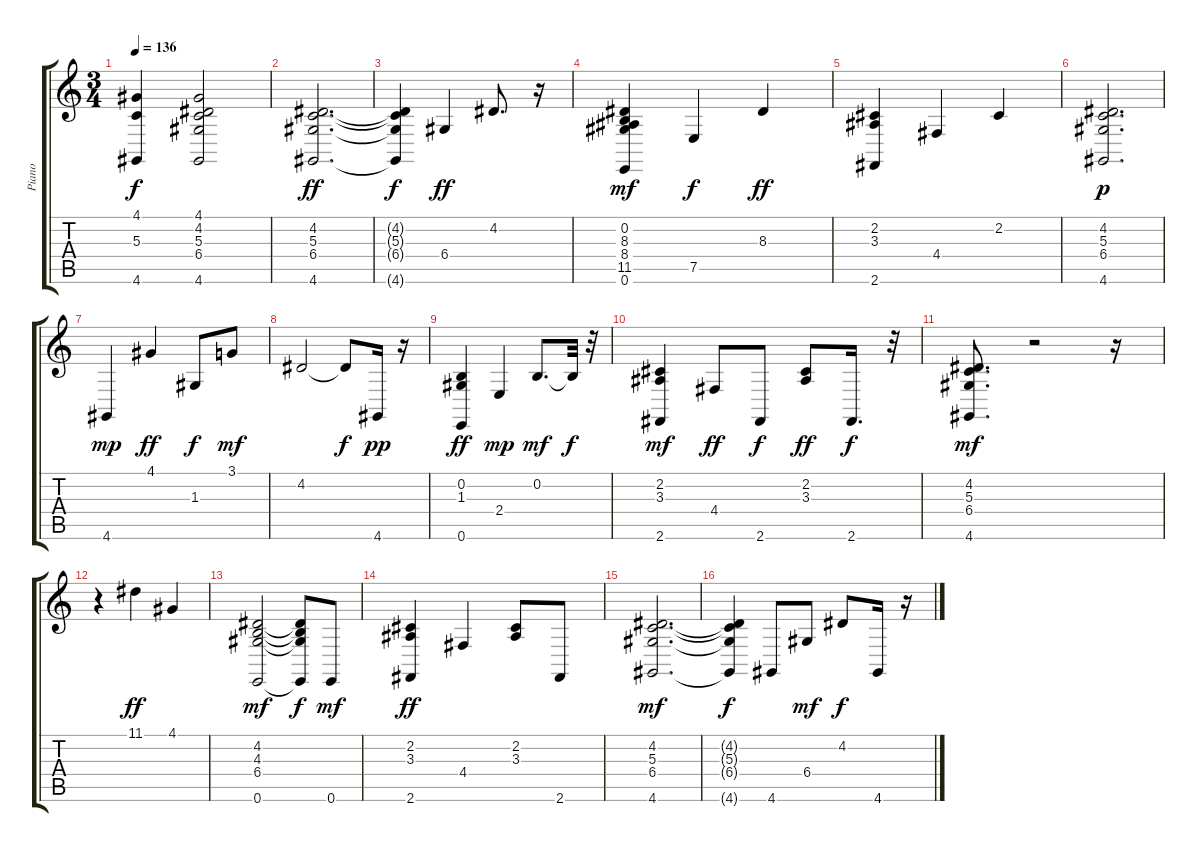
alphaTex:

\track ("Piano   " "Piano   ") {instrument brightacousticpiano}
\staff {score tabs}
\tuning (E4 B3 G3 D3 A2 E2) {hide}
\ts (3 4)
\tempo 136
\clef g2
\ks c
(4.1{t} 5.3{t} 4.6{t}).4{dy f} (4.1 4.2 5.3 6.4 4.6).2 |
(4.2 5.3 6.4 4.6).2{d dy ff} |
(4.2{t} 5.3{t} 6.4{t} 4.6{t}).4{dy f} 6.4.4{dy ff} 4.2.8{d} r.16 |
(0.2 8.3 8.4 11.5 0.6).4{dy mf} 7.5.4{dy f} 8.3.4{dy ff} |
(2.2 3.3 2.6).4 4.4.4 2.2.4 |
(4.2 5.3 6.4 4.6).2{d dy p} |
4.6.4{dy mp} 4.1.4{dy ff} 1.3.8{dy f} 3.1.8{dy mf} |
4.2.2 4.2{t}.8{dy f} 4.6.16{dy pp} r.16 |
(0.2 1.3 0.6).4{dy ff} 2.4.4{dy mp} 0.2.8{d dy mf} 0.2{t}.32{dy f} r.32 |
(2.2 3.3 2.6).4{dy mf} 4.4.8{dy ff} 2.6.8{dy f} (2.2 3.3).8{dy ff} 2.6.16{d dy f} r.32 |
(4.2 5.3 6.4 4.6).8{d dy mf} r.2 r.16 |
r.4 11.1.4{dy ff} 4.1.4 |
(4.2 4.3 6.4 0.6).2{dy mf} (4.2{t} 4.3{t} 6.4{t} 0.6{t}).8{dy f} 0.6.8{dy mf} |
(2.2 3.3 2.6).4{dy ff} 4.4.4 (2.2 3.3).8 2.6.8 |
(4.2 5.3 6.4 4.6).2{d dy mf} |
(4.2{t} 5.3{t} 6.4{t} 4.6{t}).4{dy f} 4.6.8 6.4.8{dy mf} 4.2.8{dy f} 4.6.16 r.16
